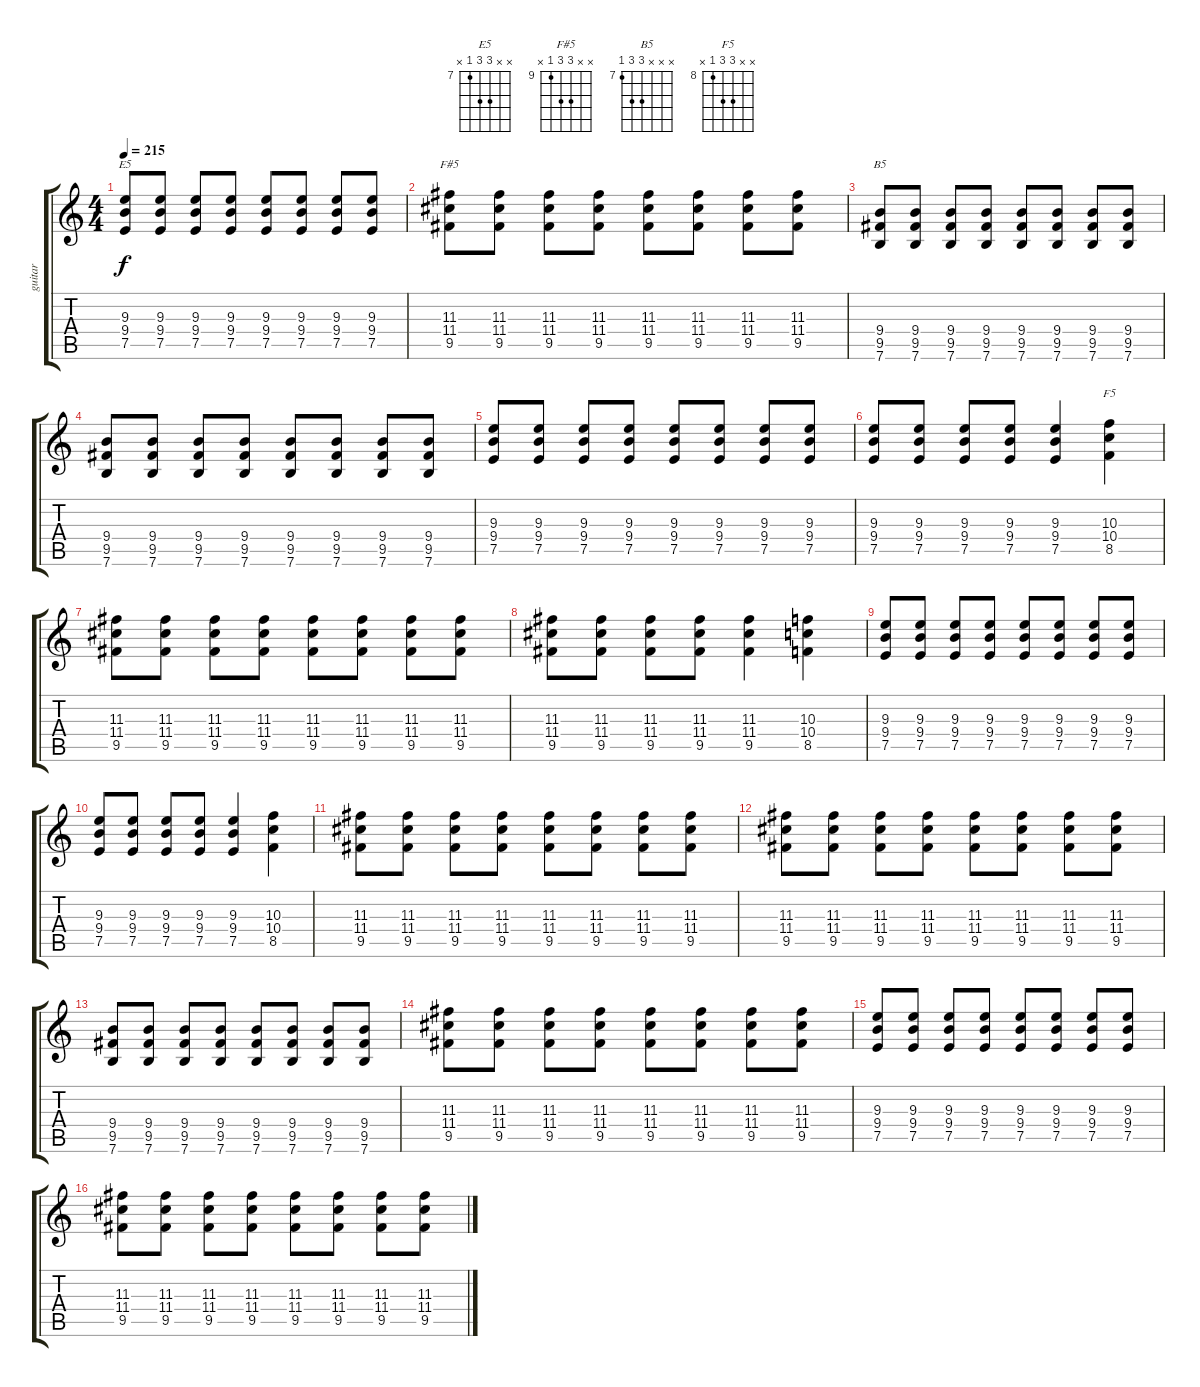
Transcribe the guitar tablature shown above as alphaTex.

\track ("guitar" "guitar") {instrument overdrivenguitar}
\staff {score tabs}
\tuning (E4 B3 G3 D3 A2 E2) {hide}
\chord ("E5" x x 9 9 7 x) {firstfret 7}
\chord ("F#5" x x 11 11 9 x) {firstfret 9}
\chord ("B5" x x x 9 9 7) {firstfret 7}
\chord ("F5" x x 10 10 8 x) {firstfret 8}
\ts (4 4)
\tempo 215
\clef g2
\ks c
(9.3 9.4 7.5).8{ch "E5" dy f} (9.3 9.4 7.5).8 (9.3 9.4 7.5).8 (9.3 9.4 7.5).8 (9.3 9.4 7.5).8 (9.3 9.4 7.5).8 (9.3 9.4 7.5).8 (9.3 9.4 7.5).8 |
(11.3 11.4 9.5).8{ch "F#5"} (11.3 11.4 9.5).8 (11.3 11.4 9.5).8 (11.3 11.4 9.5).8 (11.3 11.4 9.5).8 (11.3 11.4 9.5).8 (11.3 11.4 9.5).8 (11.3 11.4 9.5).8 |
(9.4 9.5 7.6).8{ch "B5"} (9.4 9.5 7.6).8 (9.4 9.5 7.6).8 (9.4 9.5 7.6).8 (9.4 9.5 7.6).8 (9.4 9.5 7.6).8 (9.4 9.5 7.6).8 (9.4 9.5 7.6).8 |
(9.4 9.5 7.6).8 (9.4 9.5 7.6).8 (9.4 9.5 7.6).8 (9.4 9.5 7.6).8 (9.4 9.5 7.6).8 (9.4 9.5 7.6).8 (9.4 9.5 7.6).8 (9.4 9.5 7.6).8 |
(9.3 9.4 7.5).8 (9.3 9.4 7.5).8 (9.3 9.4 7.5).8 (9.3 9.4 7.5).8 (9.3 9.4 7.5).8 (9.3 9.4 7.5).8 (9.3 9.4 7.5).8 (9.3 9.4 7.5).8 |
(9.3 9.4 7.5).8 (9.3 9.4 7.5).8 (9.3 9.4 7.5).8 (9.3 9.4 7.5).8 (9.3 9.4 7.5).4 (10.3 10.4 8.5).4{ch "F5"} |
(11.3 11.4 9.5).8 (11.3 11.4 9.5).8 (11.3 11.4 9.5).8 (11.3 11.4 9.5).8 (11.3 11.4 9.5).8 (11.3 11.4 9.5).8 (11.3 11.4 9.5).8 (11.3 11.4 9.5).8 |
(11.3 11.4 9.5).8 (11.3 11.4 9.5).8 (11.3 11.4 9.5).8 (11.3 11.4 9.5).8 (11.3 11.4 9.5).4 (10.3 10.4 8.5).4 |
(9.3 9.4 7.5).8 (9.3 9.4 7.5).8 (9.3 9.4 7.5).8 (9.3 9.4 7.5).8 (9.3 9.4 7.5).8 (9.3 9.4 7.5).8 (9.3 9.4 7.5).8 (9.3 9.4 7.5).8 |
(9.3 9.4 7.5).8 (9.3 9.4 7.5).8 (9.3 9.4 7.5).8 (9.3 9.4 7.5).8 (9.3 9.4 7.5).4 (10.3 10.4 8.5).4 |
(11.3 11.4 9.5).8 (11.3 11.4 9.5).8 (11.3 11.4 9.5).8 (11.3 11.4 9.5).8 (11.3 11.4 9.5).8 (11.3 11.4 9.5).8 (11.3 11.4 9.5).8 (11.3 11.4 9.5).8 |
(11.3 11.4 9.5).8 (11.3 11.4 9.5).8 (11.3 11.4 9.5).8 (11.3 11.4 9.5).8 (11.3 11.4 9.5).8 (11.3 11.4 9.5).8 (11.3 11.4 9.5).8 (11.3 11.4 9.5).8 |
(9.4 9.5 7.6).8 (9.4 9.5 7.6).8 (9.4 9.5 7.6).8 (9.4 9.5 7.6).8 (9.4 9.5 7.6).8 (9.4 9.5 7.6).8 (9.4 9.5 7.6).8 (9.4 9.5 7.6).8 |
(11.3 11.4 9.5).8 (11.3 11.4 9.5).8 (11.3 11.4 9.5).8 (11.3 11.4 9.5).8 (11.3 11.4 9.5).8 (11.3 11.4 9.5).8 (11.3 11.4 9.5).8 (11.3 11.4 9.5).8 |
(9.3 9.4 7.5).8 (9.3 9.4 7.5).8 (9.3 9.4 7.5).8 (9.3 9.4 7.5).8 (9.3 9.4 7.5).8 (9.3 9.4 7.5).8 (9.3 9.4 7.5).8 (9.3 9.4 7.5).8 |
(11.3 11.4 9.5).8 (11.3 11.4 9.5).8 (11.3 11.4 9.5).8 (11.3 11.4 9.5).8 (11.3 11.4 9.5).8 (11.3 11.4 9.5).8 (11.3 11.4 9.5).8 (11.3 11.4 9.5).8
